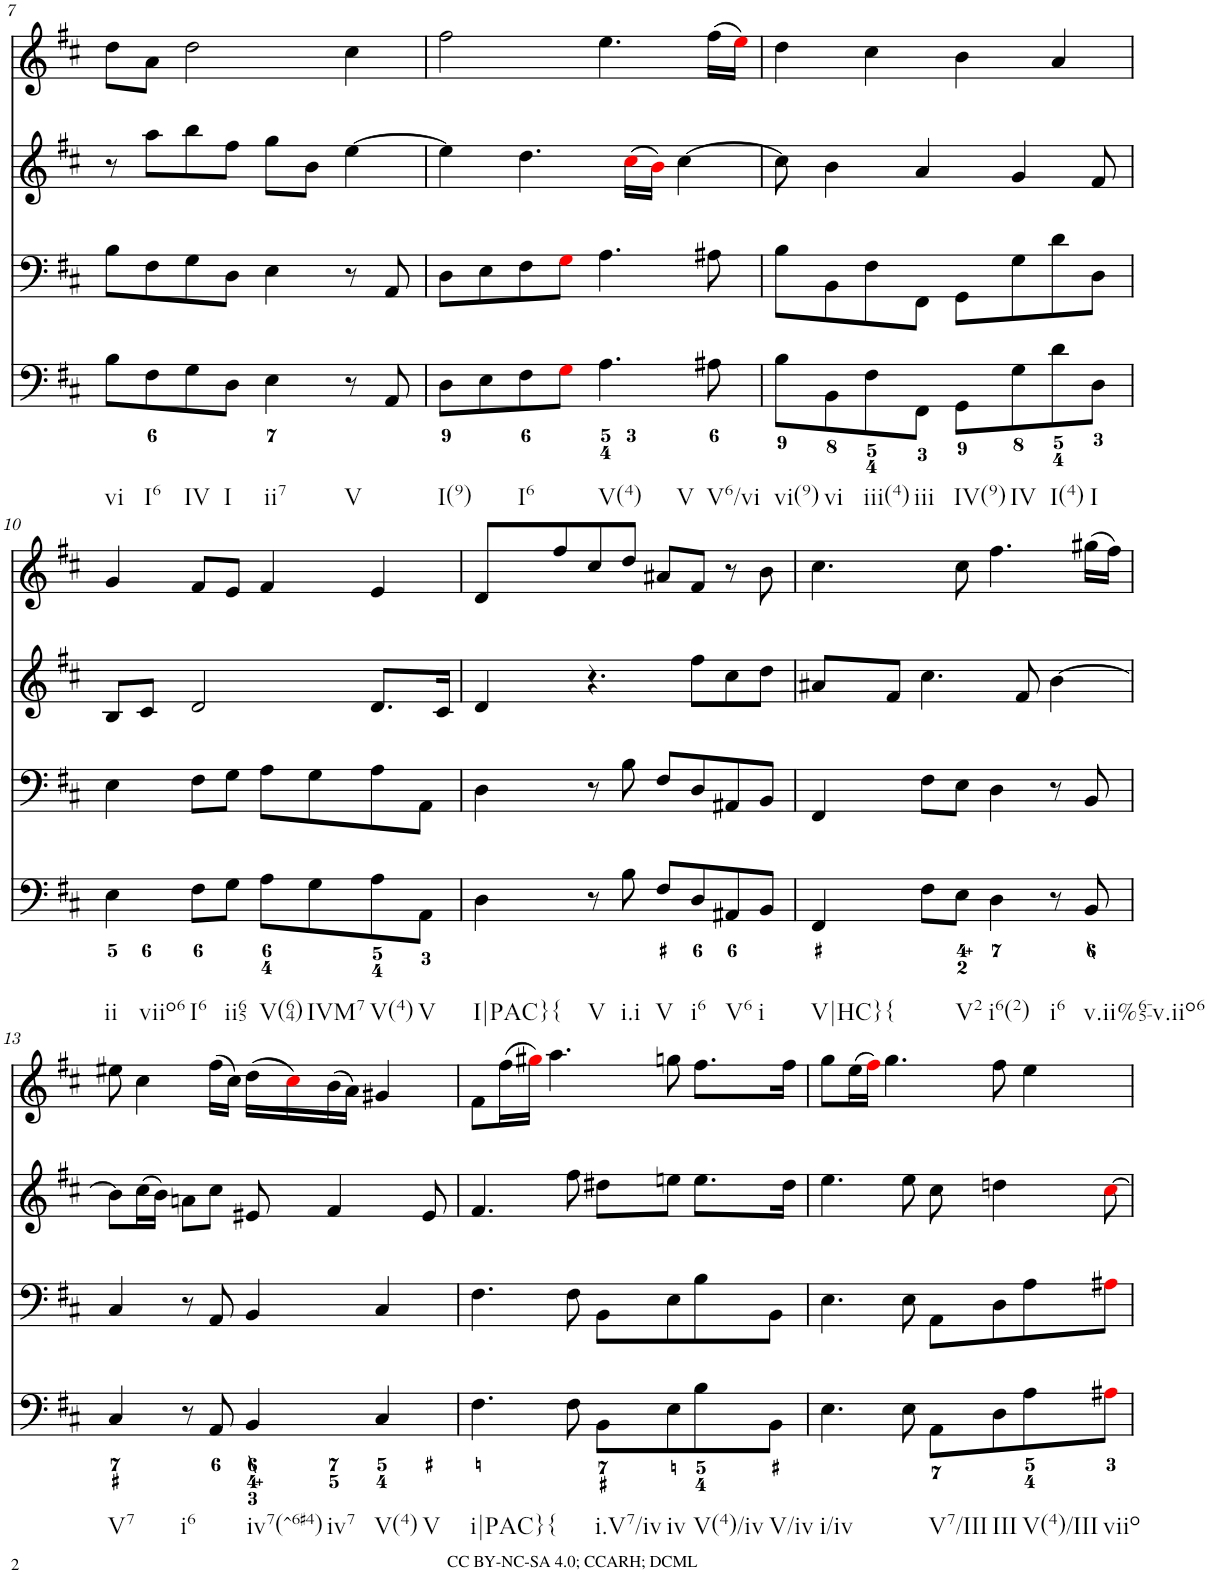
**kern	**kern	**kern	**kern
*part4	*part3	*part2	*part1
*staff4	*staff3	*staff2	*staff1
*I"Piano	*I"Piano	*I"Piano	*I"Piano
*I'Pno	*I'Pno	*I'Pno	*I'Pno
!!LO:PB:g=z
*clefF4	*clefF4	*clefG2	*clefG2
*k[f#c#]	*k[f#c#]	*k[f#c#]	*k[f#c#]
*b:	*b:	*b:	*b:
*M4/4	*M4/4	*M4/4	*M4/4
*met(c)	*met(c)	*met(c)	*met(c)
=7	=7	=7	=7
!LO:TX:b:t=vi	!	!	!
8B\L	8B\L	8r	8dd\L
!LO:TX:b:t=I6	!	!	!
8F#\	8F#\	8aa\L	8a\J
!LO:TX:b:t=IV	!	!	!
8G\	8G\	8bb\	2dd\
!LO:TX:b:t=I	!	!	!
8D\J	8D\J	8ff#\J	.
!LO:TX:b:t=ii7	!	!	!
4E\	4E\	8gg\L	.
.	.	8b\J	.
!LO:TX:b:t=V	!	!	!
8r	8r	[4ee\	4cc#\
8AA/	8AA/	.	.
=8	=8	=8	=8
!LO:TX:b:t=I(9)	!	!	!
8D\L	8D\L	4ee\]	2ff#\
8E\	8E\	.	.
!LO:TX:b:t=I6	!	!	!
8F#\	8F#\	4.dd\	.
8Gi\J	8Gi\J	.	.
!LO:TX:b:t=V(4)	!	!	!
!LO:TX:b:t=V	!	!	!
4.A\	4.A\	.	4.ee\
.	.	(16cc#i\LL	.
.	.	16bi\JJ)	.
.	.	[4cc#\	.
!LO:TX:b:t=V6/vi	!	!	!
8A#X\	8A#X\	.	(16ff#\LL
.	.	.	16eei\JJ)
=9	=9	=9	=9
!LO:TX:b:t=vi(9)	!	!	!
8B\L	8B\L	8cc#\]	4dd\
!LO:TX:b:t=vi	!	!	!
8BB\	8BB\	4b\	.
!LO:TX:b:t=iii(4)	!	!	!
8F#\	8F#\	.	4cc#\
!LO:TX:b:t=iii	!	!	!
8FF#\J	8FF#\J	4a/	.
!LO:TX:b:t=IV(9)	!	!	!
8GG\L	8GG\L	.	4b\
!LO:TX:b:t=IV	!	!	!
8G\	8G\	4g/	.
!LO:TX:b:t=I(4)	!	!	!
8d\	8d\	.	4a/
!LO:TX:b:t=I	!	!	!
8D\J	8D\J	8f#/	.
!!LO:LB:g=z
=10	=10	=10	=10
!LO:TX:b:t=ii	!	!	!
!LO:TX:b:t=viio6	!	!	!
4E\	4E\	8B/L	4g/
.	.	8c#/J	.
!LO:TX:b:t=I6	!	!	!
8F#\L	8F#\L	2d/	8f#/L
!LO:TX:b:t=ii65	!	!	!
8G\J	8G\J	.	8e/J
!LO:TX:b:t=V(64)	!	!	!
8A\L	8A\L	.	4f#/
!LO:TX:b:t=IVM7	!	!	!
8G\	8G\	.	.
!LO:TX:b:t=V(4)	!	!	!
8A\	8A\	8.d/L	4e/
!LO:TX:b:t=V	!	!	!
8AA\J	8AA\J	.	.
.	.	16c#/Jk	.
=11	=11	=11	=11
!LO:TX:b:t=I|PAC}	!	!	!
!LO:TX:b:t={	!	!	!
4D\	4D\	4d/	8d/L
.	.	.	8ff#/
!LO:TX:b:t=V	!	!	!
8r	8r	4.r	8cc#/
!LO:TX:b:t=i.i	!	!	!
8B\	8B\	.	8dd/J
!LO:TX:b:t=V	!	!	!
8F#/L	8F#/L	.	8a#X/L
!LO:TX:b:t=i6	!	!	!
8D/	8D/	8ff#\L	8f#/J
!LO:TX:b:t=V6	!	!	!
8AA#X/	8AA#X/	8cc#\	8r
!LO:TX:b:t=i	!	!	!
8BB/J	8BB/J	8dd\J	8b\
=12	=12	=12	=12
!LO:TX:b:t=V|HC}	!	!	!
!LO:TX:b:t={	!	!	!
4FF#/	4FF#/	8a#X/L	4.cc#\
.	.	8f#/J	.
8F#\L	8F#\L	4.cc#\	.
!LO:TX:b:t=V2	!	!	!
8E\J	8E\J	.	8cc#\
!LO:TX:b:t=i6(2)	!	!	!
4D\	4D\	.	4.ff#\
.	.	8f#/	.
!LO:TX:b:t=i6	!	!	!
8r	8r	[4b\	.
!LO:TX:b:t=v.ii%65-v.iio6	!	!	!
8BB/	8BB/	.	(16gg#X\LL
.	.	.	16ff#\JJ)
!!LO:LB:g=z
=13	=13	=13	=13
!LO:TX:b:t=V7	!	!	!
4C#/	4C#/	8b\L]	8ee#X\
.	.	(16cc#\L	4cc#\
.	.	16b\JJ)	.
!LO:TX:b:t=i6	!	!	!
8r	8r	8an\L	.
8AA/	8AA/	8cc#\J	(16ff#\LL
.	.	.	16cc#\JJ)
!LO:TX:b:t=iv7(^6#4)	!	!	!
!LO:TX:b:t=iv7	!	!	!
4BB/	4BB/	8e#X/	(16dd\LL
.	.	.	16cc#i\)
.	.	4f#/	(16b\
.	.	.	16a\JJ)
!LO:TX:b:t=V(4)	!	!	!
!LO:TX:b:t=V	!	!	!
4C#/	4C#/	.	4g#X/
.	.	8e#/	.
=14	=14	=14	=14
!LO:TX:b:t=i|PAC}{	!	!	!
4.F#\	4.F#\	4.f#/	8f#\L
.	.	.	(16ff#\L
.	.	.	16gg#Xi\JJ)
.	.	.	4.aa\
8F#\	8F#\	8ff#\	.
!LO:TX:b:t=i.V7/iv	!	!	!
8BB\L	8BB\L	8dd#X\L	.
!LO:TX:b:t=iv	!	!	!
8E\	8E\	8een\J	8ggn\
!LO:TX:b:t=V(4)/iv	!	!	!
8B\	8B\	8.ee\L	8.ff#\L
!LO:TX:b:t=V/iv	!	!	!
8BB\J	8BB\J	.	.
.	.	16dd#\Jk	16ff#\Jk
=15	=15	=15	=15
!LO:TX:b:t=i/iv	!	!	!
4.E\	4.E\	4.ee\	8gg\L
.	.	.	(16ee\L
.	.	.	16ff#i\JJ)
.	.	.	4.gg\
8E\	8E\	8ee\	.
!LO:TX:b:t=V7/III	!	!	!
8AA\L	8AA\L	8cc#\	.
!LO:TX:b:t=III	!	!	!
8D\	8D\	4ddn\	8ff#\
!LO:TX:b:t=V(4)/III	!	!	!
8A\	8A\	.	4ee\
!LO:TX:b:t=viio	!	!	!
8A#Xi\J	8A#Xi\J	[8cc#i\	.
=	=	=	=
*-	*-	*-	*-
